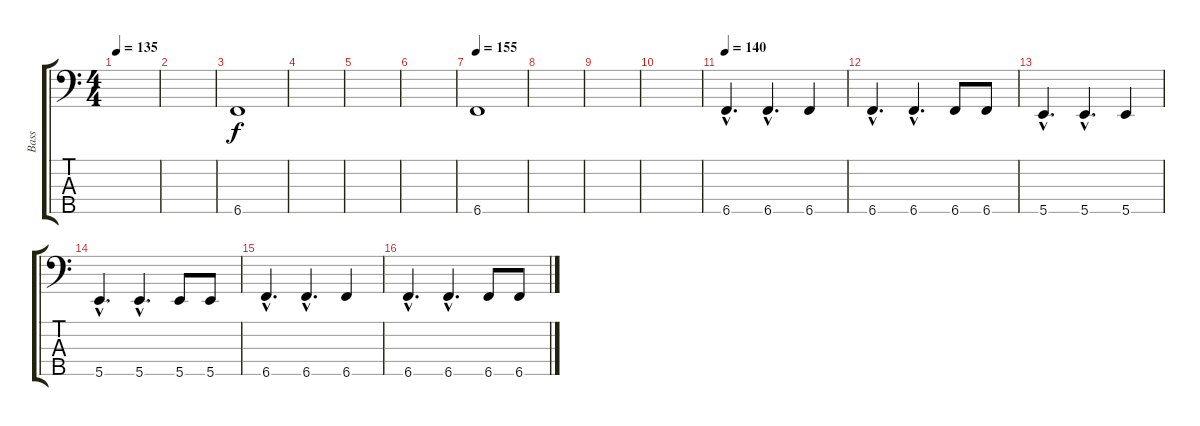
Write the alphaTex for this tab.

\track ("Bass" "Bass") {instrument fretlessbass}
\staff {score tabs}
\tuning (G2 D2 A1 E1 B0) {hide}
\ts (4 4)
\tempo 135
\clef f4
\ks c
|
|
6.5.1 |
|
|
|
\tempo 150
\tempo 155
6.5.1 |
|
|
|
\tempo 140
6.5{hac}.4{d} 6.5{hac}.4{d} 6.5.4 |
6.5{hac}.4{d} 6.5{hac}.4{d} 6.5.8 6.5.8 |
5.5{hac}.4{d} 5.5{hac}.4{d} 5.5.4 |
5.5{hac}.4{d} 5.5{hac}.4{d} 5.5.8 5.5.8 |
6.5{hac}.4{d} 6.5{hac}.4{d} 6.5.4 |
6.5{hac}.4{d} 6.5{hac}.4{d} 6.5.8 6.5.8
